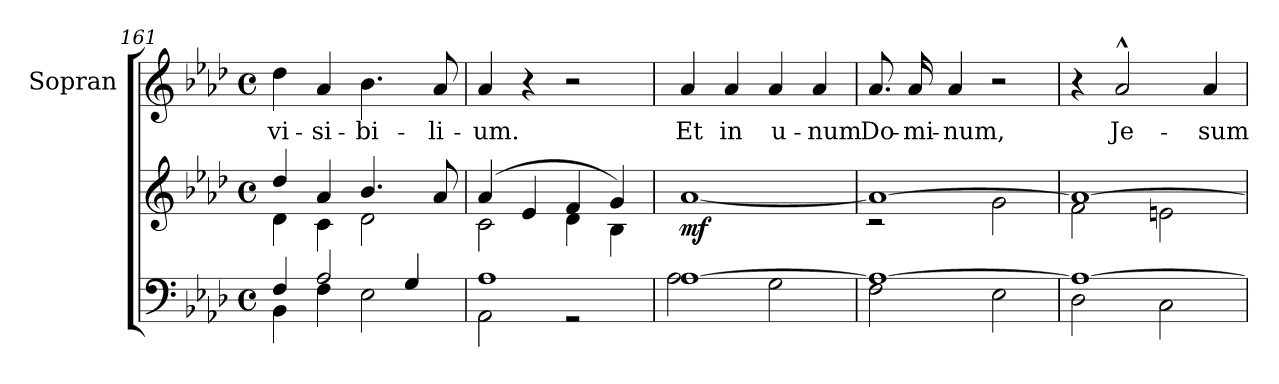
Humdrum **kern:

**kern	**kern	**dynam	**kern	**text
*part2	*part2	*part2	*part1	*part1
*staff3	*staff2	*staff2/3	*staff1	*staff1
*	*	*	*I"Sopran	*
*	*	*	*I'S.	*
*clefF4	*clefG2	*	*clefG2	*
*k[b-e-a-d-]	*k[b-e-a-d-]	*	*k[b-e-a-d-]	*
*A-:	*A-:	*	*A-:	*
*M4/4	*M4/4	*	*M4/4	*
*met(c)	*met(c)	*	*met(c)	*
=161	=161	=161	=161	=161
*^	*^	*	*	*
!	!	!	!	!	!	!LO:LY:b
4F/	4BB-\	4dd-/	4d-\	.	4dd-\	vi-
!	!	!	!	!	!	!LO:LY:b
2A-/	4F\	4a-/	4c\	.	4a-/	-si-
!	!	!	!	!	!	!LO:LY:b
.	2E-\	4.b-/	2d-\	.	4.b-\	-bi-
4G/	.	.	.	.	.	.
!	!	!	!	!	!	!LO:LY:b
.	.	8a-/	.	.	8a-/	-li-
!!LO:PB:g=z
=162	=162	=162	=162	=162	=162	=162
!	!	!	!	!	!	!LO:LY:b
1A-	2AA-\	(4a-/	2c\	.	4a-/	-um.
.	.	4e-/	.	.	4r	.
.	2rGG	4f/	4d-\	.	2r	.
.	.	4g/)	4B-\	.	.	.
=163	=163	=163	=163	=163	=163	=163
!	!	!	!	!LO:DY:b	!	!LO:LY:b
*	*	*v	*v	*	*	*
[>1A-	2A-\	[>1a-	mf	4a-/	Et
!	!	!	!	!	!LO:LY:b
.	.	.	.	4a-/	in
!	!	!	!	!	!LO:LY:b
.	2G\	.	.	4a-/	u-
!	!	!	!	!	!LO:LY:b
.	.	.	.	4a-/	-num
=164	=164	=164	=164	=164	=164
*	*	*^	*	*	*
!	!	!	!	!	!	!LO:LY:b
1A-_	2F\	1a-_	2rc	.	8.a-/	Do-
!	!	!	!	!	!	!LO:LY:b
.	.	.	.	.	16a-/	-mi-
!	!	!	!	!	!	!LO:LY:b
.	.	.	.	.	4a-/	-num,
.	2E-\	.	2g\	.	2r	.
=165	=165	=165	=165	=165	=165	=165
1A-_	2D-\	1a-_	2f\	.	4r	.
!	!	!	!	!	!	!LO:LY:b
.	.	.	.	.	2a-^^>/	Je-
.	2C\	.	2en\	.	.	.
!	!	!	!	!	!	!LO:LY:b
.	.	.	.	.	4a-/	-sum
*v	*v	*	*	*	*	*
*	*v	*v	*	*	*
=	=	=	=	=
*-	*-	*-	*-	*-
